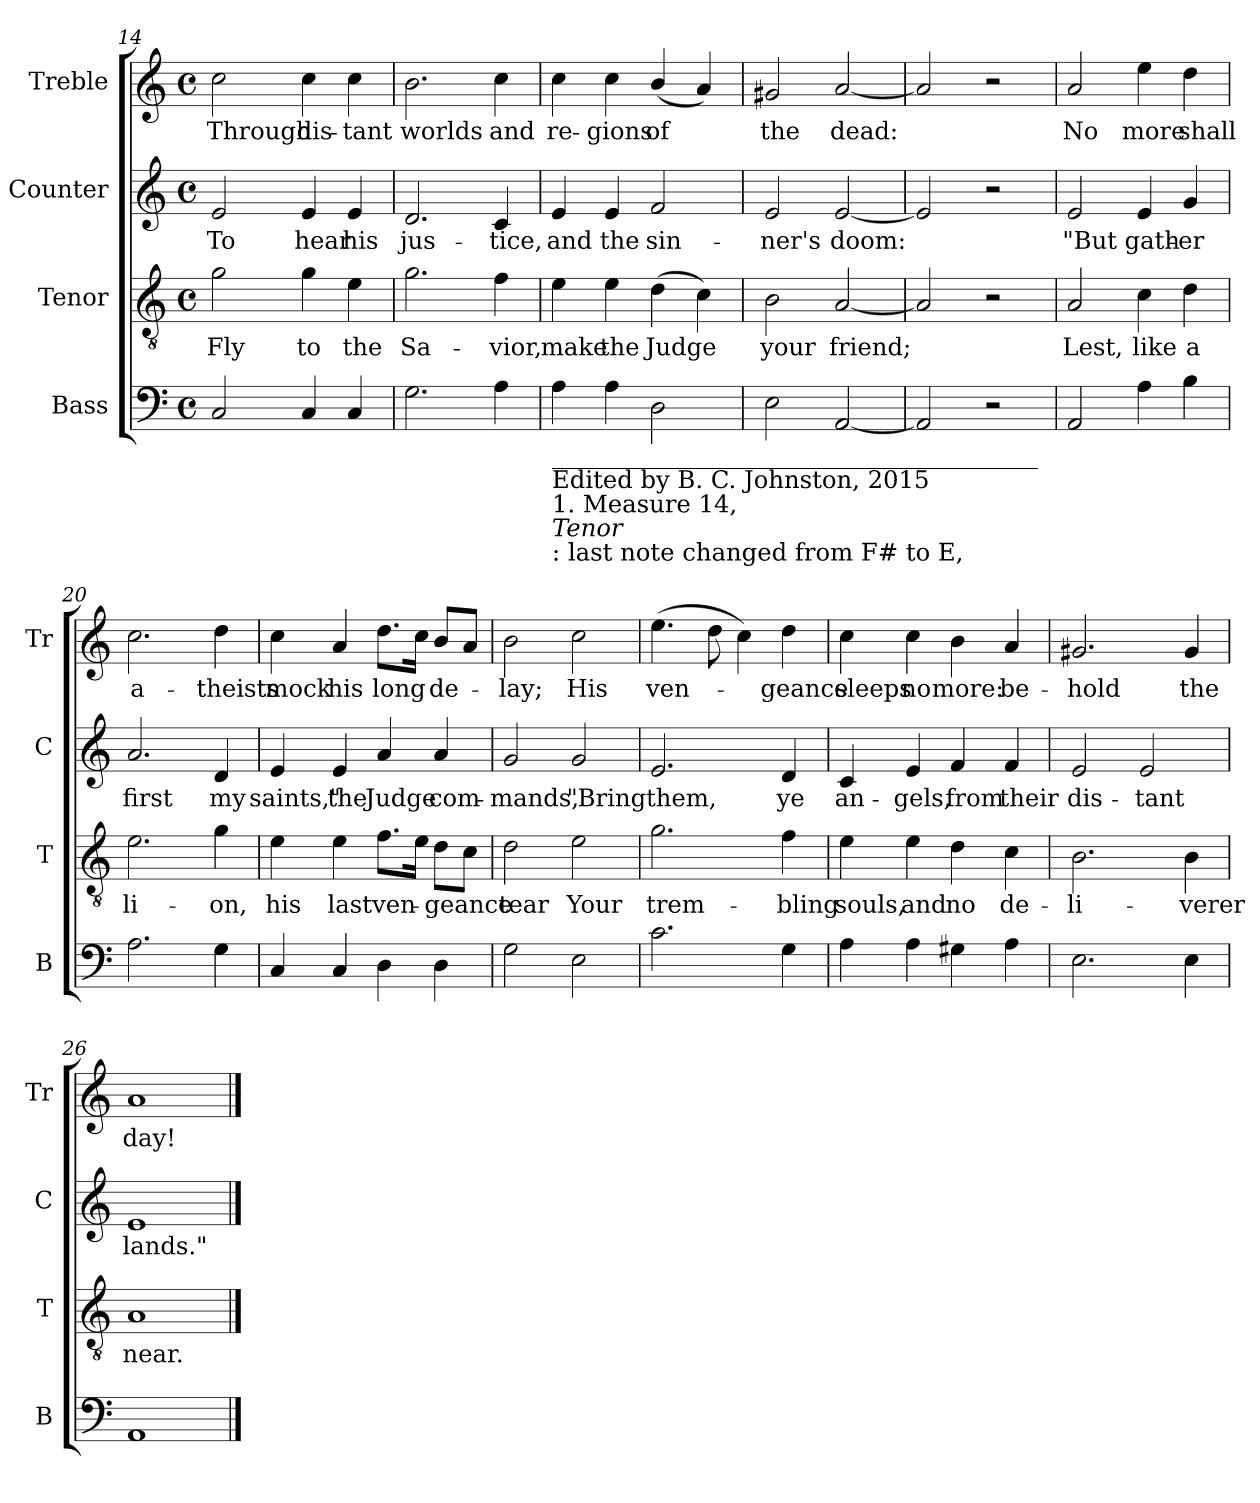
**kern	**kern	**text	**kern	**text	**kern	**text
*part4	*part3	*part3	*part2	*part2	*part1	*part1
*staff4	*staff3	*staff3	*staff2	*staff2	*staff1	*staff1
*I"Bass	*I"Tenor	*	*I"Counter	*	*I"Treble	*
*I'B	*I'T	*	*I'C	*	*I'Tr	*
*clefF4	*clefGv2	*	*clefG2	*	*clefG2	*
*k[]	*k[]	*	*k[]	*	*k[]	*
*M4/4	*M4/4	*	*M4/4	*	*M4/4	*
*met(c)	*met(c)	*	*met(c)	*	*met(c)	*
=14	=14	=14	=14	=14	=14	=14
2C/	2g\	Fly	2e/	To	2cc\	Through
4C/	4g\	to	4e/	hear	4cc\	dis-
4C/	4e\	the	4e/	his	4cc\	-tant
=15	=15	=15	=15	=15	=15	=15
2.G\	2.g\	Sa-	2.d/	jus-	2.b\	worlds
4A\	4f\	-vior,	4c/	-tice,	4cc\	and
=16	=16	=16	=16	=16	=16	=16
!LO:TX:b:t=________________________________________	!	!	!	!	!	!
!LO:TX:b:t=Edited by B. C. Johnston, 2015	!	!	!	!	!	!
!LO:TX:b:t=1. Measure 14,	!	!	!	!	!	!
!LO:TX:b:i:t=Tenor	!	!	!	!	!	!
!LO:TX:b:t=&colon; last note changed from F# to E,	!	!	!	!	!	!
4A\	4e\	make	4e/	and	4cc\	re-
4A\	4e\	the	4e/	the	4cc\	-gions
2D\	(4d\	Judge	2f/	sin-	(4b/	of
.	4c\)	.	.	.	4a/)	.
!!LO:LB:g=z
=17	=17	=17	=17	=17	=17	=17
2E\	2B\	your	2e/	-ner's	2g#X/	the
[2AA/	[2A/	friend;	[2e/	doom:	[2a/	dead:
=18	=18	=18	=18	=18	=18	=18
2AA/]	2A/]	.	2e/]	.	2a/]	.
2r	2r	.	2r	.	2r	.
=19	=19	=19	=19	=19	=19	=19
2AA/	2A/	Lest,	2e/	"But	2a/	No
4A\	4c\	like	4e/	gath-	4ee\	more
4B\	4d\	a	4g/	-er	4dd\	shall
=20	=20	=20	=20	=20	=20	=20
2.A\	2.e\	li-	2.a/	first	2.cc\	a-
4G\	4g\	-on,	4d/	my	4dd\	-theists
=21	=21	=21	=21	=21	=21	=21
4C/	4e\	his	4e/	saints,"	4cc\	mock
4C/	4e\	last	4e/	the	4a/	his
4D\	8.f\L	ven-	4a/	Judge	8.dd\L	long
.	16e\Jk	.	.	.	16cc\Jk	.
4D\	8d\L	-geance	4a/	com-	8b/L	de-
.	8c\J	.	.	.	8a/J	.
=22	=22	=22	=22	=22	=22	=22
2G\	2d\	tear	2g/	-mands,	2b\	-lay;
2E\	2e\	Your	2g/	"Bring	2cc\	His
=23	=23	=23	=23	=23	=23	=23
2.c\	2.g\	trem-	2.e/	them,	(4.ee\	ven-
.	.	.	.	.	8dd\	.
.	.	.	.	.	4cc\)	.
4G\	4f\	-bling	4d/	ye	4dd\	-geance
=24	=24	=24	=24	=24	=24	=24
4A\	4e\	souls,	4c/	an-	4cc\	sleeps
4A\	4e\	and	4e/	-gels,	4cc\	no
4G#X\	4d\	no	4f/	from	4b\	more:
4A\	4c\	de-	4f/	their	4a/	be-
!!LO:PB:g=z
=25	=25	=25	=25	=25	=25	=25
2.E\	2.B\	-li-	2e/	dis-	2.g#X/	-hold
.	.	.	2e/	-tant	.	.
4E\	4B\	-verer	.	.	4g#/	the
=26	=26	=26	=26	=26	=26	=26
1AA	1A	near.	1e	lands."	1a	day!
==	==	==	==	==	==	==
*-	*-	*-	*-	*-	*-	*-
